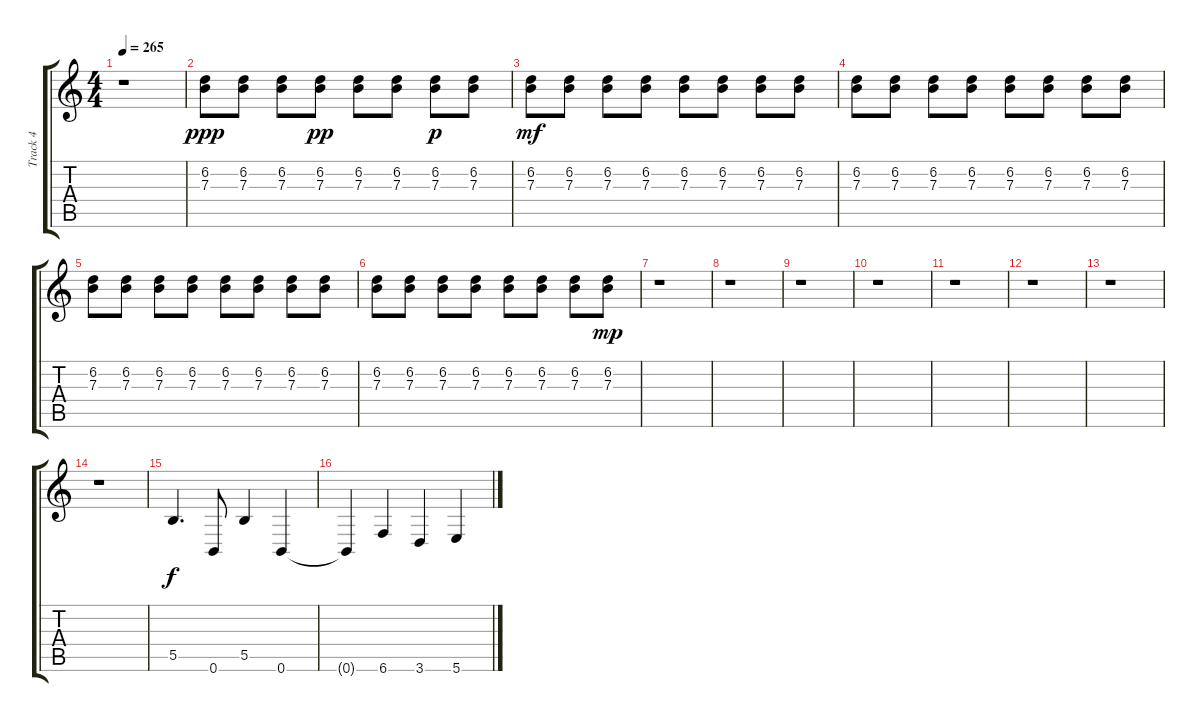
\track ("Track 4" "Track 4") {instrument distortionguitar}
\staff {score tabs}
\tuning (Db4 Ab3 E3 B2 Gb2 B1) {hide}
\ts (4 4)
\tempo 265
\clef g2
\ks c
r.1{dy f} |
(6.2 7.3).8{dy ppp} (6.2 7.3).8 (6.2 7.3).8 (6.2 7.3).8{dy pp} (6.2 7.3).8 (6.2 7.3).8 (6.2 7.3).8{dy p} (6.2 7.3).8 |
(6.2 7.3).8{dy mf} (6.2 7.3).8 (6.2 7.3).8 (6.2 7.3).8 (6.2 7.3).8 (6.2 7.3).8 (6.2 7.3).8 (6.2 7.3).8 |
(6.2 7.3).8 (6.2 7.3).8 (6.2 7.3).8 (6.2 7.3).8 (6.2 7.3).8 (6.2 7.3).8 (6.2 7.3).8 (6.2 7.3).8 |
(6.2 7.3).8 (6.2 7.3).8 (6.2 7.3).8 (6.2 7.3).8 (6.2 7.3).8 (6.2 7.3).8 (6.2 7.3).8 (6.2 7.3).8 |
(6.2 7.3).8 (6.2 7.3).8 (6.2 7.3).8 (6.2 7.3).8 (6.2 7.3).8 (6.2 7.3).8 (6.2 7.3).8 (6.2 7.3).8{dy mp} |
r.1 |
r.1 |
r.1 |
r.1 |
r.1 |
r.1 |
r.1 |
r.1 |
5.5.4{d dy f} 0.6.8 5.5.4 0.6.4 |
0.6{t}.4 6.6.4 3.6.4 5.6.4
